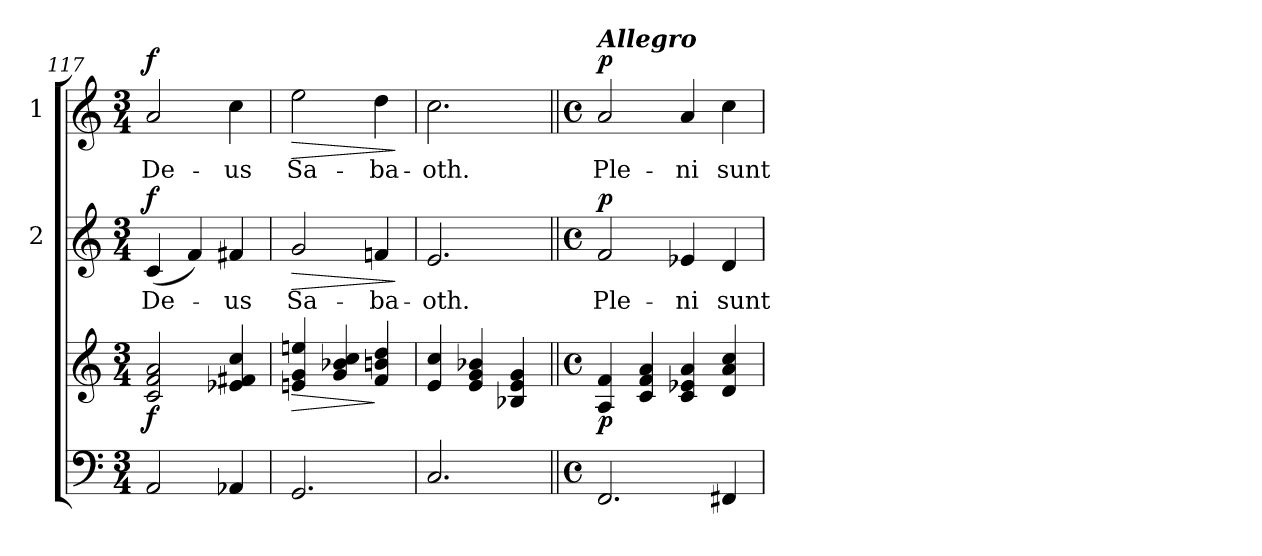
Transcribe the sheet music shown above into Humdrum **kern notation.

**kern	**kern	**dynam	**kern	**text	**dynam	**kern	**text	**dynam
*part3	*part3	*part3	*part2	*part2	*part2	*part1	*part1	*part1
*staff4	*staff3	*staff3/4	*staff2	*staff2	*staff2	*staff1	*staff1	*staff1
*	*	*	*I"2	*	*	*I"1	*	*
*clefF4	*clefG2	*	*clefG2	*	*	*clefG2	*	*
*	*	*	*ITrd7c12	*	*	*ITrd7c12	*	*
*k[]	*k[]	*	*k[]	*	*	*k[]	*	*
*C:	*C:	*	*C:	*	*	*C:	*	*
*M3/4	*M3/4	*	*M3/4	*	*	*M3/4	*	*
=117	=117	=117	=117	=117	=117	=117	=117	=117
!	!	!LO:DY:b	!	!LO:LY:b	!LO:DY:a	!	!LO:LY:b	!LO:DY:a
2AA/	2c/ 2f/ 2a/	f	(<4C/	De-	f	2A/	De-	f
.	.	.	4F/)	.	.	.	.	.
!	!	!	!	!LO:LY:b	!	!	!LO:LY:b	!
4AA-X/	4e-X/ 4f#X/ 4cc/	.	4F#X/	-us	.	4c\	-us	.
=118	=118	=118	=118	=118	=118	=118	=118	=118
!	!	!LO:HP:b	!	!LO:LY:b	!LO:HP:b	!	!LO:LY:b	!LO:HP:b
2.GG/	4en/ 4g/ 4een/	>	2G/	Sa-	>	2e\	Sa-	>
.	4g/ 4b-X/ 4cc/	.	.	.	.	.	.	.
!	!	!	!	!LO:LY:b	!	!	!LO:LY:b	!
.	4f/ 4bn/ 4dd/	]	4Fn/	-ba-	.	4d\	-ba-	.
.	.	.	.	.	]	.	.	]
=119	=119	=119	=119	=119	=119	=119	=119	=119
!	!	!	!	!LO:LY:b	!	!	!LO:LY:b	!
2.C/	4e/ 4cc/	.	2.E/	-oth.	.	2.c\	-oth.	.
.	4e/ 4g/ 4b-X/	.	.	.	.	.	.	.
.	4B-X/ 4e/ 4g/	.	.	.	.	.	.	.
!!LO:LB:g=z
=120||	=120||	=120||	=120||	=120||	=120||	=120||	=120||	=120||
*M4/4	*M4/4	*	*M4/4	*	*	*M4/4	*	*
*met(c)	*met(c)	*	*met(c)	*	*	*met(c)	*	*
!	!	!	!	!	!	!LO:TX:a:Bi:t=Allegro	!	!
!	!	!LO:DY:b	!	!LO:LY:b	!LO:DY:a	!	!LO:LY:b	!LO:DY:a
2.FF/	4A/ 4f/	p	2F/	Ple-	p	2A/	Ple-	p
.	4c/ 4f/ 4a/	.	.	.	.	.	.	.
!	!	!	!	!LO:LY:b	!	!	!LO:LY:b	!
.	4c/ 4e-X/ 4a/	.	4E-X/	-ni	.	4A/	-ni	.
!	!	!	!	!LO:LY:b	!	!	!LO:LY:b	!
4FF#X/	4d/ 4a/ 4cc/	.	4D/	sunt	.	4c\	sunt	.
=	=	=	=	=	=	=	=	=
*-	*-	*-	*-	*-	*-	*-	*-	*-
